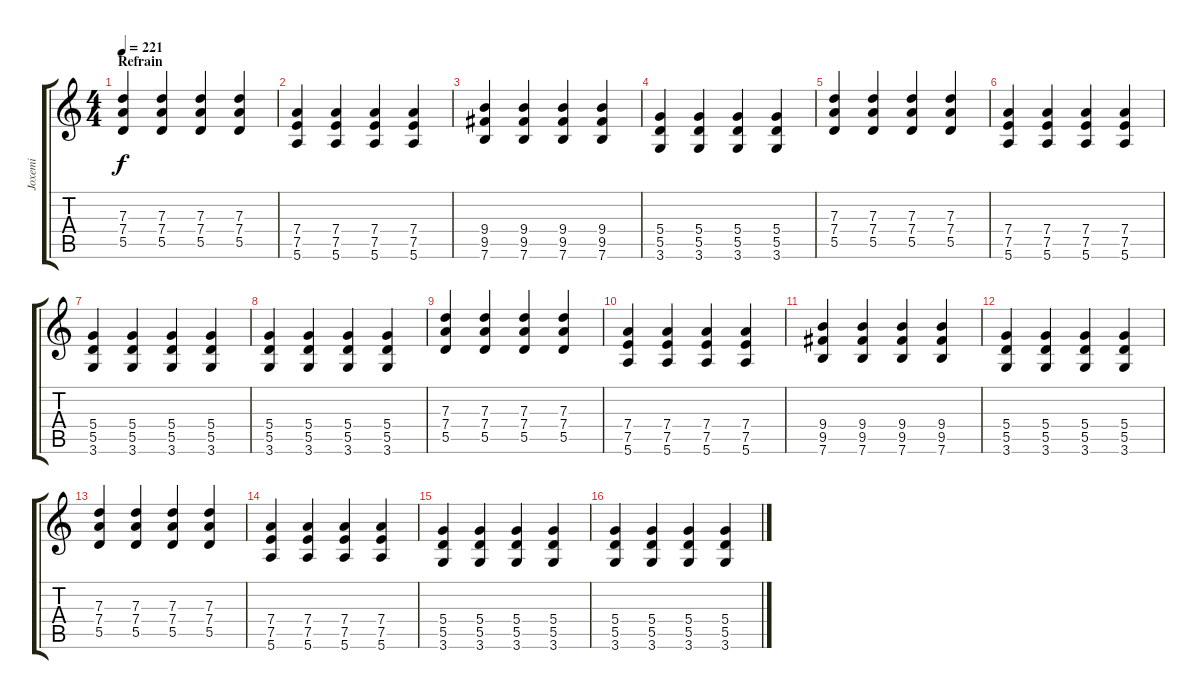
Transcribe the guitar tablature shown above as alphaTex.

\track ("Joxemi" "Joxemi") {instrument distortionguitar}
\staff {score tabs}
\tuning (E4 B3 G3 D3 A2 E2) {hide}
\ts (4 4)
\section ("" "Refrain")
\tempo 221
\clef g2
\ks c
(7.3 7.4 5.5).4{dy f} (7.3 7.4 5.5).4 (7.3 7.4 5.5).4 (7.3 7.4 5.5).4 |
(7.4 7.5 5.6).4 (7.4 7.5 5.6).4 (7.4 7.5 5.6).4 (7.4 7.5 5.6).4 |
(9.4 9.5 7.6).4 (9.4 9.5 7.6).4 (9.4 9.5 7.6).4 (9.4 9.5 7.6).4 |
(5.4 5.5 3.6).4 (5.4 5.5 3.6).4 (5.4 5.5 3.6).4 (5.4 5.5 3.6).4 |
(7.3 7.4 5.5).4 (7.3 7.4 5.5).4 (7.3 7.4 5.5).4 (7.3 7.4 5.5).4 |
(7.4 7.5 5.6).4 (7.4 7.5 5.6).4 (7.4 7.5 5.6).4 (7.4 7.5 5.6).4 |
(5.4 5.5 3.6).4 (5.4 5.5 3.6).4 (5.4 5.5 3.6).4 (5.4 5.5 3.6).4 |
(5.4 5.5 3.6).4 (5.4 5.5 3.6).4 (5.4 5.5 3.6).4 (5.4 5.5 3.6).4 |
(7.3 7.4 5.5).4 (7.3 7.4 5.5).4 (7.3 7.4 5.5).4 (7.3 7.4 5.5).4 |
(7.4 7.5 5.6).4 (7.4 7.5 5.6).4 (7.4 7.5 5.6).4 (7.4 7.5 5.6).4 |
(9.4 9.5 7.6).4 (9.4 9.5 7.6).4 (9.4 9.5 7.6).4 (9.4 9.5 7.6).4 |
(5.4 5.5 3.6).4 (5.4 5.5 3.6).4 (5.4 5.5 3.6).4 (5.4 5.5 3.6).4 |
(7.3 7.4 5.5).4 (7.3 7.4 5.5).4 (7.3 7.4 5.5).4 (7.3 7.4 5.5).4 |
(7.4 7.5 5.6).4 (7.4 7.5 5.6).4 (7.4 7.5 5.6).4 (7.4 7.5 5.6).4 |
(5.4 5.5 3.6).4 (5.4 5.5 3.6).4 (5.4 5.5 3.6).4 (5.4 5.5 3.6).4 |
(5.4 5.5 3.6).4 (5.4 5.5 3.6).4 (5.4 5.5 3.6).4 (5.4 5.5 3.6).4
